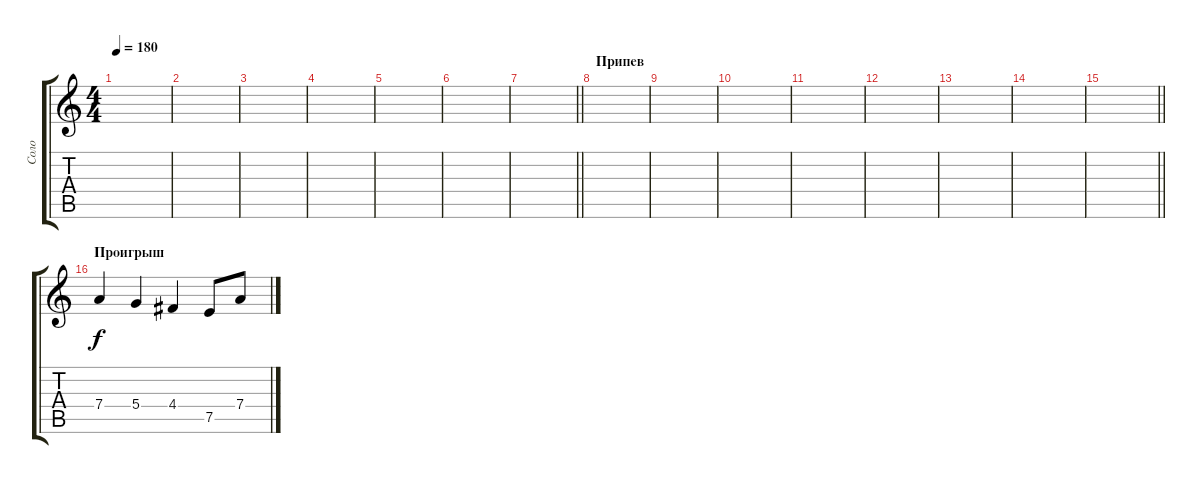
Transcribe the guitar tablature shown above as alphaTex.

\track ("Соло" "Соло") {instrument overdrivenguitar}
\staff {score tabs}
\tuning (E4 B3 G3 D3 A2 E2) {hide}
\ts (4 4)
\tempo 180
\clef g2
\ks c
|
|
|
|
|
|
\barLineRight lightlight
|
\section ("" "Припев")
|
|
|
|
|
|
|
\barLineRight lightlight
|
\section ("" "Проигрыш")
7.4.4 5.4.4 4.4.4 7.5.8 7.4.8
